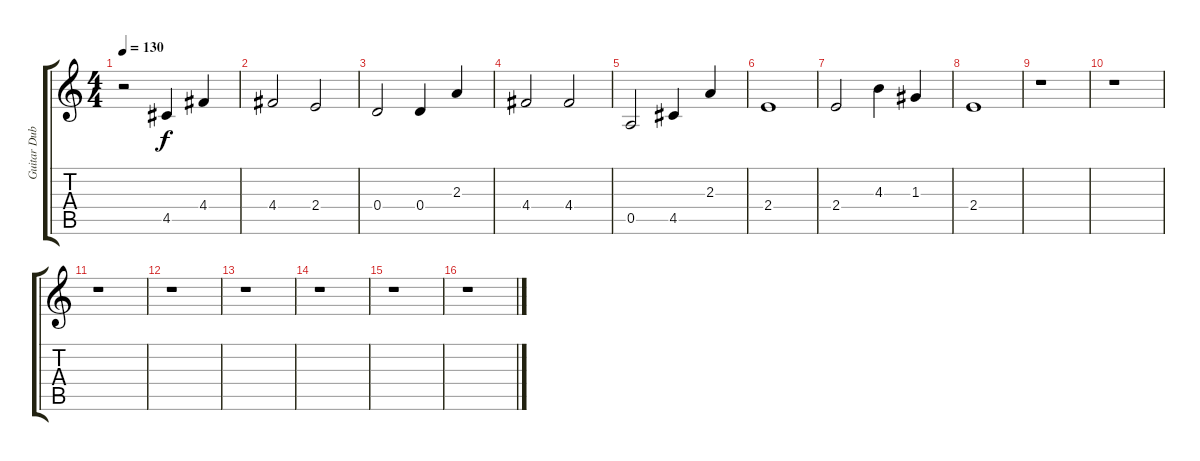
\track ("Guitar Dubs" "Guitar Dub") {instrument distortionguitar}
\staff {score tabs}
\tuning (E4 B3 G3 D3 A2 E2) {hide}
\ts (4 4)
\tempo 130
\clef g2
\ks c
r.2{dy f} 4.5.4 4.4.4 |
4.4.2 2.4.2 |
0.4.2 0.4.4 2.3.4 |
4.4.2 4.4.2 |
0.5.2 4.5.4 2.3.4 |
2.4.1 |
2.4.2 4.3.4 1.3.4 |
2.4.1 |
r.1 |
r.1 |
r.1 |
r.1 |
r.1 |
r.1 |
r.1 |
r.1
